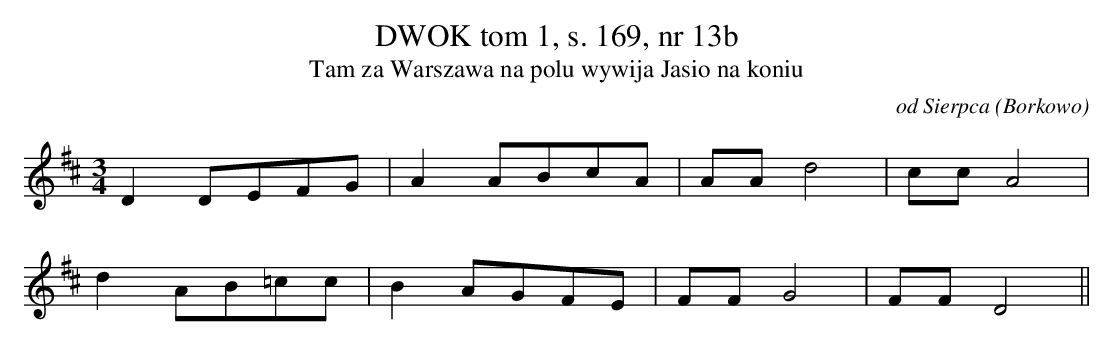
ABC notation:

X:1
T: DWOK tom 1, s. 169, nr 13b
T: Tam za Warszawa na polu wywija Jasio na koniu
O: od Sierpca (Borkowo)
M: 3/4
L: 1/8
K: D
D2DEFG | A2ABcA | AAd4 | ccA4 |
d2AB=cc | B2AGFE | FFG4 | FFD4||
